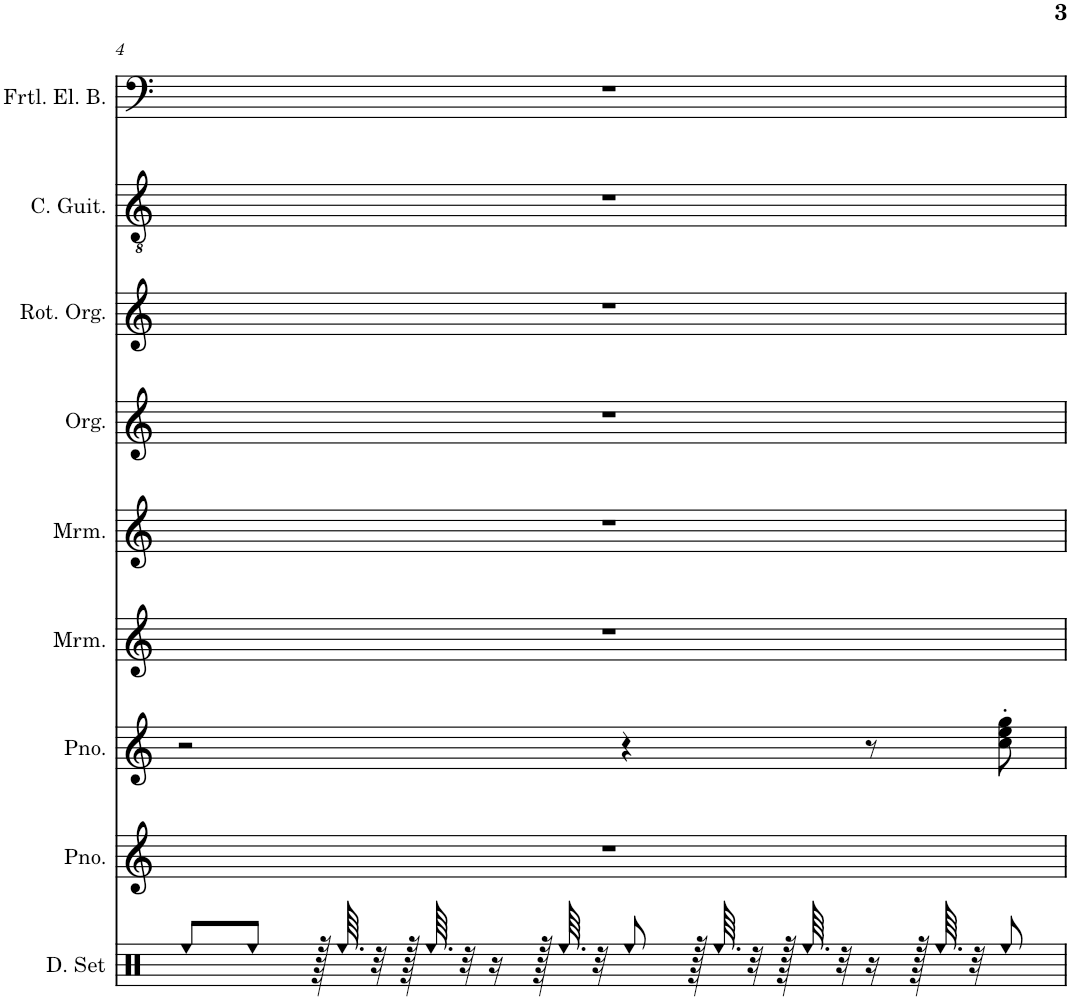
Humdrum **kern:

**kern	**kern	**kern	**kern	**kern	**kern	**kern	**kern	**kern
*part9	*part8	*part7	*part6	*part5	*part4	*part3	*part2	*part1
*staff9	*staff8	*staff7	*staff6	*staff5	*staff4	*staff3	*staff2	*staff1
*I"Drumset, Drumset	*I"Piano	*I"Piano, Piano	*I"Marimba	*I"Marimba (Great Stave), Marimba (Great Stave)	*I"Organ	*I"Rotary Organ, Rotary Organ	*I"Contra Guitar, Contra Guitar	*I"Fretless Electric Bass
*I'D. Set	*I'Pno.	*I'Pno.	*I'Mrm.	*I'Mrm.	*I'Org.	*I'Rot. Org.	*I'C. Guit.	*I'Frtl. El. B.
!!LO:PB:g=z
*clefX	*clefG2	*clefG2	*clefG2	*clefG2	*clefG2	*clefG2	*clefGv2	*clefF4
*	*	*	*	*	*	*	*	*Trd7c12
*k[]	*k[]	*k[]	*k[]	*k[]	*k[]	*k[]	*k[]	*k[]
*M4/4	*M4/4	*M4/4	*M4/4	*M4/4	*M4/4	*M4/4	*M4/4	*M4/4
=4	=4	=4	=4	=4	=4	=4	=4	=4
8Ree/L	1r	2r	1r	1r	1r	1r	1r	1r
8Ree/J	.	.	.	.	.	.	.	.
128r	.	.	.	.	.	.	.	.
64.Ree/	.	.	.	.	.	.	.	.
32r	.	.	.	.	.	.	.	.
128r	.	.	.	.	.	.	.	.
64.Ree/	.	.	.	.	.	.	.	.
32r	.	.	.	.	.	.	.	.
16r	.	.	.	.	.	.	.	.
128r	.	.	.	.	.	.	.	.
64.Ree/	.	.	.	.	.	.	.	.
32r	.	.	.	.	.	.	.	.
8Ree/	.	4r	.	.	.	.	.	.
128r	.	.	.	.	.	.	.	.
64.Ree/	.	.	.	.	.	.	.	.
32r	.	.	.	.	.	.	.	.
128r	.	.	.	.	.	.	.	.
64.Ree/	.	.	.	.	.	.	.	.
32r	.	.	.	.	.	.	.	.
16r	.	8r	.	.	.	.	.	.
128r	.	.	.	.	.	.	.	.
64.Ree/	.	.	.	.	.	.	.	.
32r	.	.	.	.	.	.	.	.
8Ree/	.	8cc\' 8ee\' 8gg\'	.	.	.	.	.	.
=	=	=	=	=	=	=	=	=
*-	*-	*-	*-	*-	*-	*-	*-	*-
